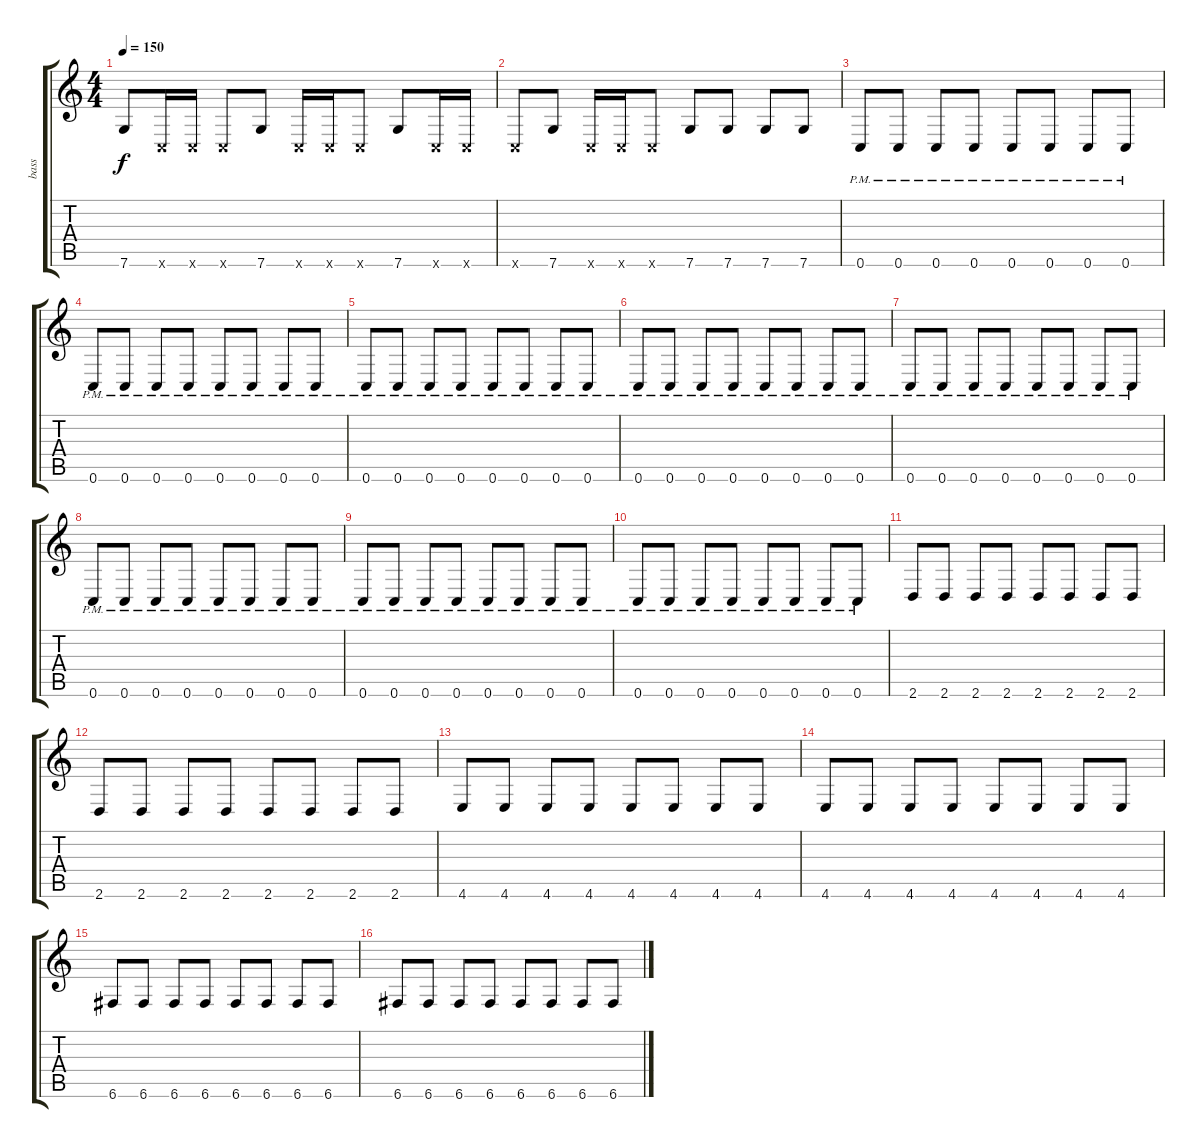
\track ("bass" "bass") {instrument electricbassfinger}
\staff {score tabs}
\tuning (D4 A3 F3 C3 G2 C2) {hide}
\ts (4 4)
\tempo 150
\clef g2
\ks c
7.6.8{dy f} 0.6{x}.16 0.6{x}.16 0.6{x}.8 7.6.8 0.6{x}.16 0.6{x}.16 0.6{x}.8 7.6.8 0.6{x}.16 0.6{x}.16 |
0.6{x}.8 7.6.8 0.6{x}.16 0.6{x}.16 0.6{x}.8 7.6.8 7.6.8 7.6.8 7.6.8 |
0.6{pm}.8 0.6{pm}.8 0.6{pm}.8 0.6{pm}.8 0.6{pm}.8 0.6{pm}.8 0.6{pm}.8 0.6{pm}.8 |
0.6{pm}.8 0.6{pm}.8 0.6{pm}.8 0.6{pm}.8 0.6{pm}.8 0.6{pm}.8 0.6{pm}.8 0.6{pm}.8 |
0.6{pm}.8 0.6{pm}.8 0.6{pm}.8 0.6{pm}.8 0.6{pm}.8 0.6{pm}.8 0.6{pm}.8 0.6{pm}.8 |
0.6{pm}.8 0.6{pm}.8 0.6{pm}.8 0.6{pm}.8 0.6{pm}.8 0.6{pm}.8 0.6{pm}.8 0.6{pm}.8 |
0.6{pm}.8 0.6{pm}.8 0.6{pm}.8 0.6{pm}.8 0.6{pm}.8 0.6{pm}.8 0.6{pm}.8 0.6{pm}.8 |
0.6{pm}.8 0.6{pm}.8 0.6{pm}.8 0.6{pm}.8 0.6{pm}.8 0.6{pm}.8 0.6{pm}.8 0.6{pm}.8 |
0.6{pm}.8 0.6{pm}.8 0.6{pm}.8 0.6{pm}.8 0.6{pm}.8 0.6{pm}.8 0.6{pm}.8 0.6{pm}.8 |
0.6{pm}.8 0.6{pm}.8 0.6{pm}.8 0.6{pm}.8 0.6{pm}.8 0.6{pm}.8 0.6{pm}.8 0.6{pm}.8 |
2.6.8 2.6.8 2.6.8 2.6.8 2.6.8 2.6.8 2.6.8 2.6.8 |
2.6.8 2.6.8 2.6.8 2.6.8 2.6.8 2.6.8 2.6.8 2.6.8 |
4.6.8 4.6.8 4.6.8 4.6.8 4.6.8 4.6.8 4.6.8 4.6.8 |
4.6.8 4.6.8 4.6.8 4.6.8 4.6.8 4.6.8 4.6.8 4.6.8 |
6.6.8 6.6.8 6.6.8 6.6.8 6.6.8 6.6.8 6.6.8 6.6.8 |
6.6.8 6.6.8 6.6.8 6.6.8 6.6.8 6.6.8 6.6.8 6.6.8
